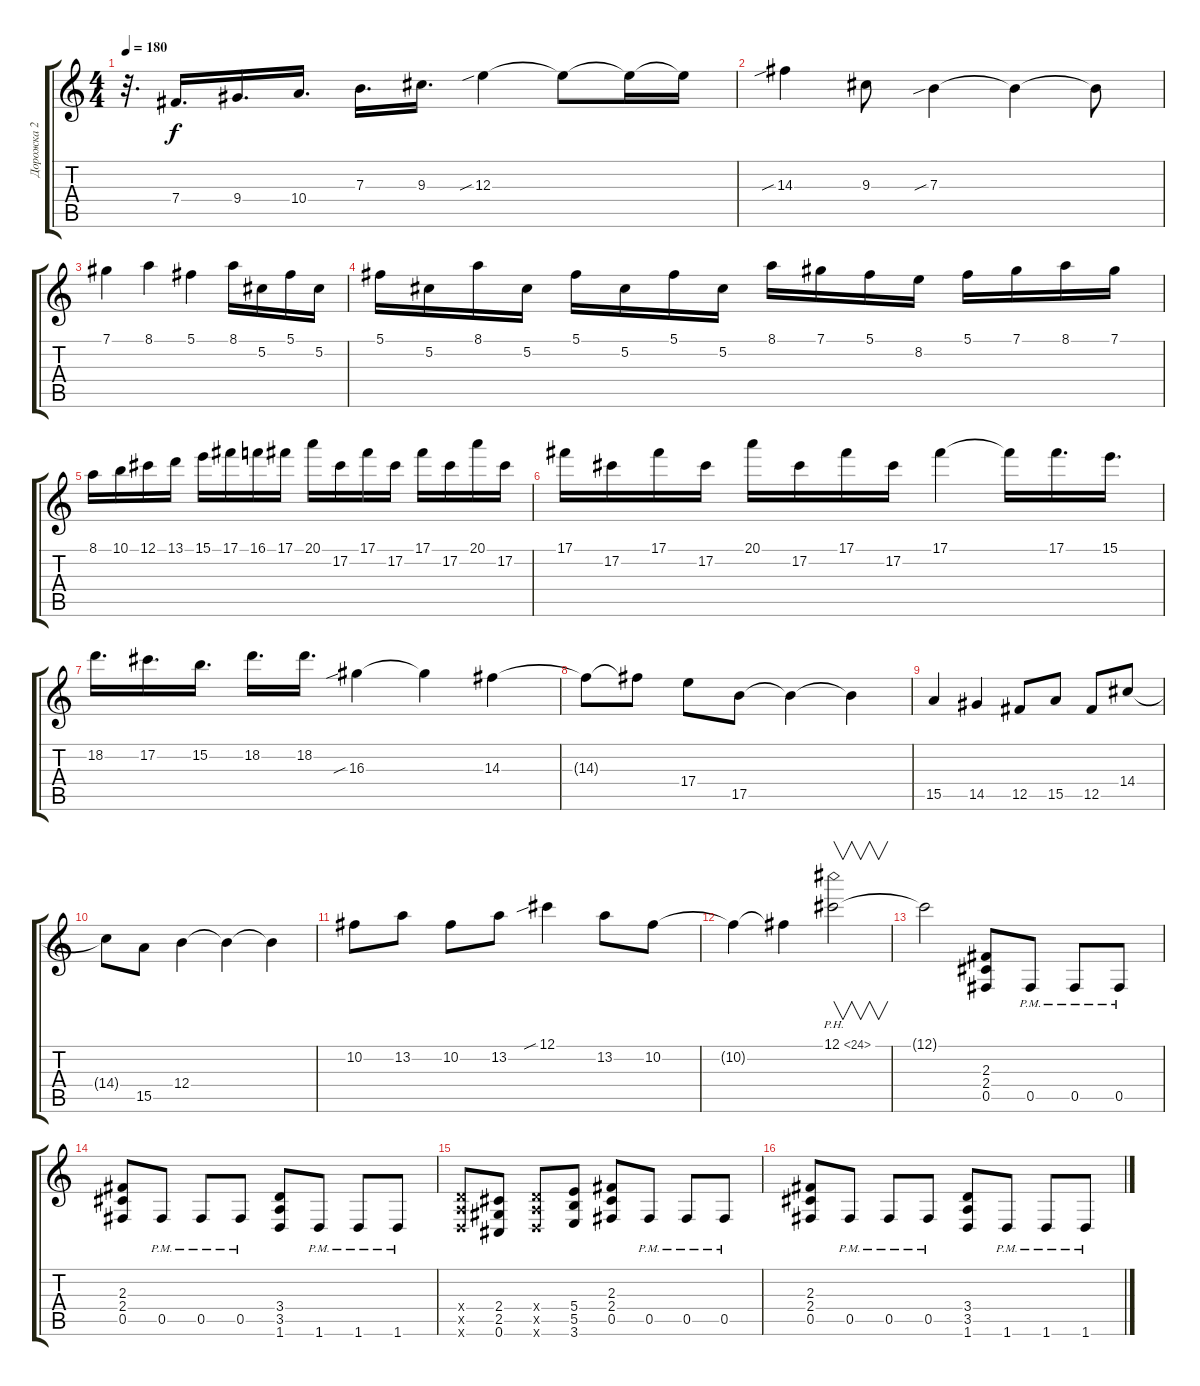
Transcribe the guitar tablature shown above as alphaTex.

\track ("Дорожка 2" "Дорожка 2") {instrument overdrivenguitar}
\staff {score tabs}
\tuning (Db4 Ab3 E3 B2 Gb2 Db2) {hide}
\ts (4 4)
\tempo 180
\clef g2
\ks c
r.32{d dy f} 7.4.16{d} 9.4.16{d} 10.4.16{d} 7.3.16{d} 9.3.16{d} 12.3{sib}.4 12.3{t}.8 12.3{t}.16 12.3{t}.16 |
14.3{sib}.4 9.3.8 7.3{sib}.4 7.3{t}.4 7.3{t}.8 |
7.1.4 8.1.4 5.1.4 8.1.16 5.2.16 5.1.16 5.2.16 |
5.1.16 5.2.16 8.1.16 5.2.16 5.1.16 5.2.16 5.1.16 5.2.16 8.1.16 7.1.16 5.1.16 8.2.16 5.1.16 7.1.16 8.1.16 7.1.16 |
8.1.16 10.1.16 12.1.16 13.1.16 15.1.16 17.1.16 16.1.16 17.1.16 20.1.16 17.2.16 17.1.16 17.2.16 17.1.16 17.2.16 20.1.16 17.2.16 |
17.1.16 17.2.16 17.1.16 17.2.16 20.1.16 17.2.16 17.1.16 17.2.16 17.1.4 17.1{t}.16 17.1.16{d} 15.1.16{d} |
18.2.16{d} 17.2.16{d} 15.2.16{d} 18.2.16{d} 18.2.16{d} 16.3{sib}.4 16.3{t}.4 14.3.4 |
14.3{t}.8 14.3{t}.8 17.4.8 17.5.8 17.5{t}.4 17.5{t}.4 |
15.5.4 14.5.4 12.5.8 15.5.8 12.5.8 14.4.8 |
14.4{t}.8 15.5.8 12.4.4 12.4{t}.4 12.4{t}.4 |
10.2.8 13.2.8 10.2.8 13.2.8 12.1{sib}.4 13.2.8 10.2.8 |
10.2{t}.4 10.2{t}.4 12.1{ph 12}.2{v} |
12.1{t}.2 (2.3 2.4 0.5).8 0.5{pm}.8 0.5{pm}.8 0.5{pm}.8 |
(2.3 2.4 0.5).8 0.5{pm}.8 0.5{pm}.8 0.5{pm}.8 (3.4 3.5 1.6).8 1.6{pm}.8 1.6{pm}.8 1.6{pm}.8 |
(3.4{x} 3.5{x} 1.6{x}).8 (2.4 2.5 0.6).8 (3.4{x} 3.5{x} 1.6{x}).8 (5.4 5.5 3.6).8 (2.3 2.4 0.5).8 0.5{pm}.8 0.5{pm}.8 0.5{pm}.8 |
(2.3 2.4 0.5).8 0.5{pm}.8 0.5{pm}.8 0.5{pm}.8 (3.4 3.5 1.6).8 1.6{pm}.8 1.6{pm}.8 1.6{pm}.8
